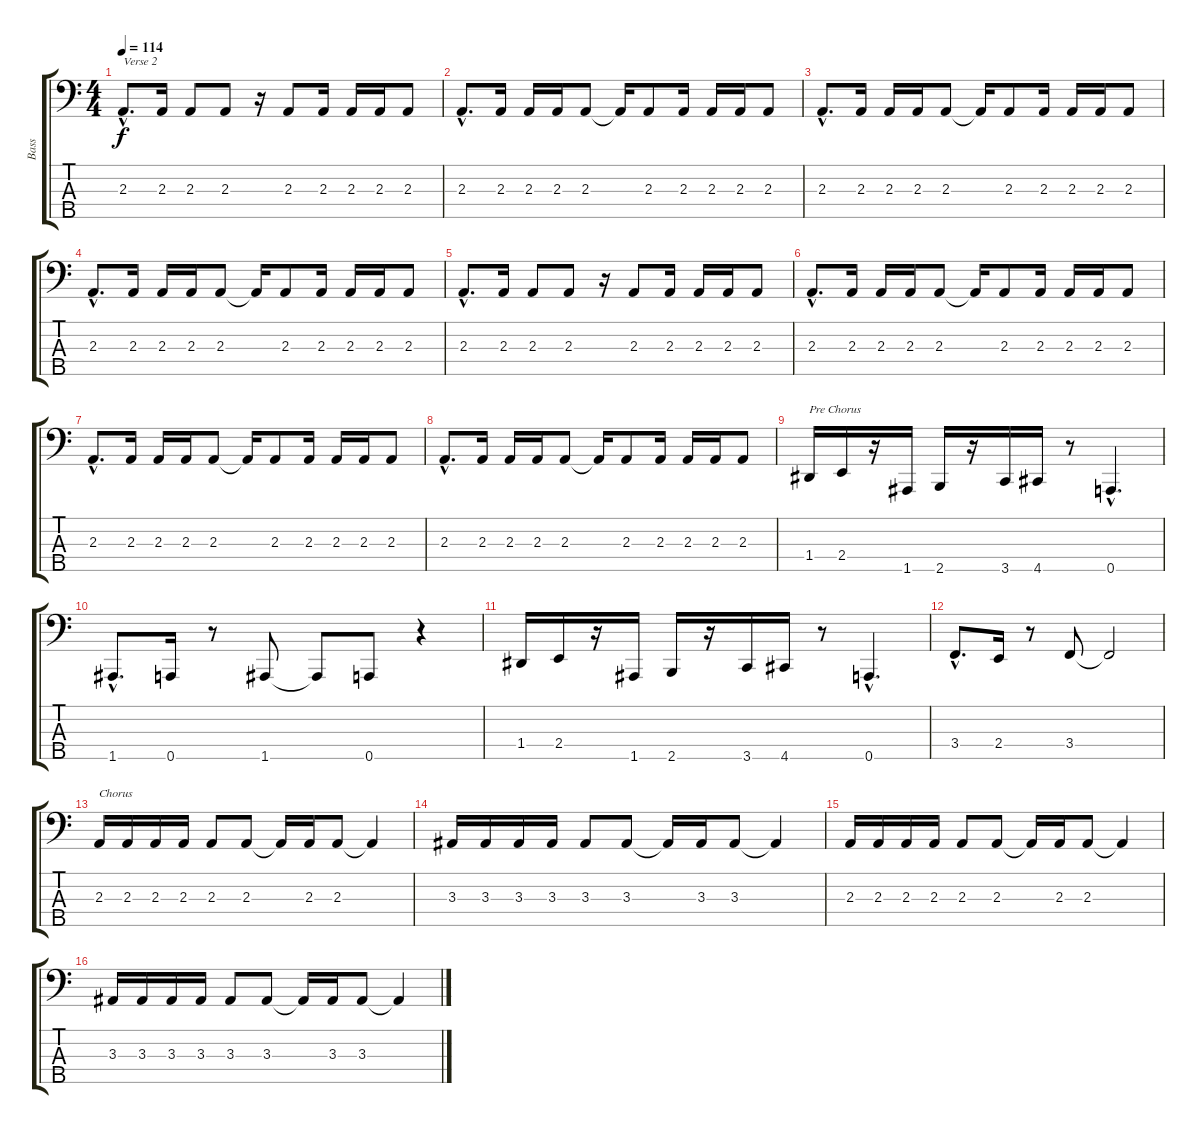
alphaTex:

\track ("Bass" "Bass") {instrument slapbass1}
\staff {score tabs}
\tuning (F2 C2 G1 D1 A0) {hide}
\ts (4 4)
\tempo 114
\clef f4
\ks c
2.3{hac}.8{d txt "Verse 2" dy f} 2.3.16 2.3.8 2.3.8 r.16 2.3.8 2.3.16 2.3.16 2.3.16 2.3.8 |
2.3{hac}.8{d} 2.3.16 2.3.16 2.3.16 2.3.8 2.3{t}.16 2.3.8 2.3.16 2.3.16 2.3.16 2.3.8 |
2.3{hac}.8{d} 2.3.16 2.3.16 2.3.16 2.3.8 2.3{t}.16 2.3.8 2.3.16 2.3.16 2.3.16 2.3.8 |
2.3{hac}.8{d} 2.3.16 2.3.16 2.3.16 2.3.8 2.3{t}.16 2.3.8 2.3.16 2.3.16 2.3.16 2.3.8 |
2.3{hac}.8{d} 2.3.16 2.3.8 2.3.8 r.16 2.3.8 2.3.16 2.3.16 2.3.16 2.3.8 |
2.3{hac}.8{d} 2.3.16 2.3.16 2.3.16 2.3.8 2.3{t}.16 2.3.8 2.3.16 2.3.16 2.3.16 2.3.8 |
2.3{hac}.8{d} 2.3.16 2.3.16 2.3.16 2.3.8 2.3{t}.16 2.3.8 2.3.16 2.3.16 2.3.16 2.3.8 |
2.3{hac}.8{d} 2.3.16 2.3.16 2.3.16 2.3.8 2.3{t}.16 2.3.8 2.3.16 2.3.16 2.3.16 2.3.8 |
1.4.16{txt "Pre Chorus"} 2.4.16 r.16 1.5.16 2.5.16 r.16 3.5.16 4.5.16 r.8 0.5{hac}.4{d} |
1.5{hac}.8{d} 0.5.16 r.8 1.5.8 1.5{t}.8 0.5.8 r.4 |
1.4.16 2.4.16 r.16 1.5.16 2.5.16 r.16 3.5.16 4.5.16 r.8 0.5{hac}.4{d} |
3.4{hac}.8{d} 2.4.16 r.8 3.4.8 3.4{t}.2 |
2.3.16{txt "Chorus"} 2.3.16 2.3.16 2.3.16 2.3.8 2.3.8 2.3{t}.16 2.3.16 2.3.8 2.3{t}.4 |
3.3.16 3.3.16 3.3.16 3.3.16 3.3.8 3.3.8 3.3{t}.16 3.3.16 3.3.8 3.3{t}.4 |
2.3.16 2.3.16 2.3.16 2.3.16 2.3.8 2.3.8 2.3{t}.16 2.3.16 2.3.8 2.3{t}.4 |
3.3.16 3.3.16 3.3.16 3.3.16 3.3.8 3.3.8 3.3{t}.16 3.3.16 3.3.8 3.3{t}.4
